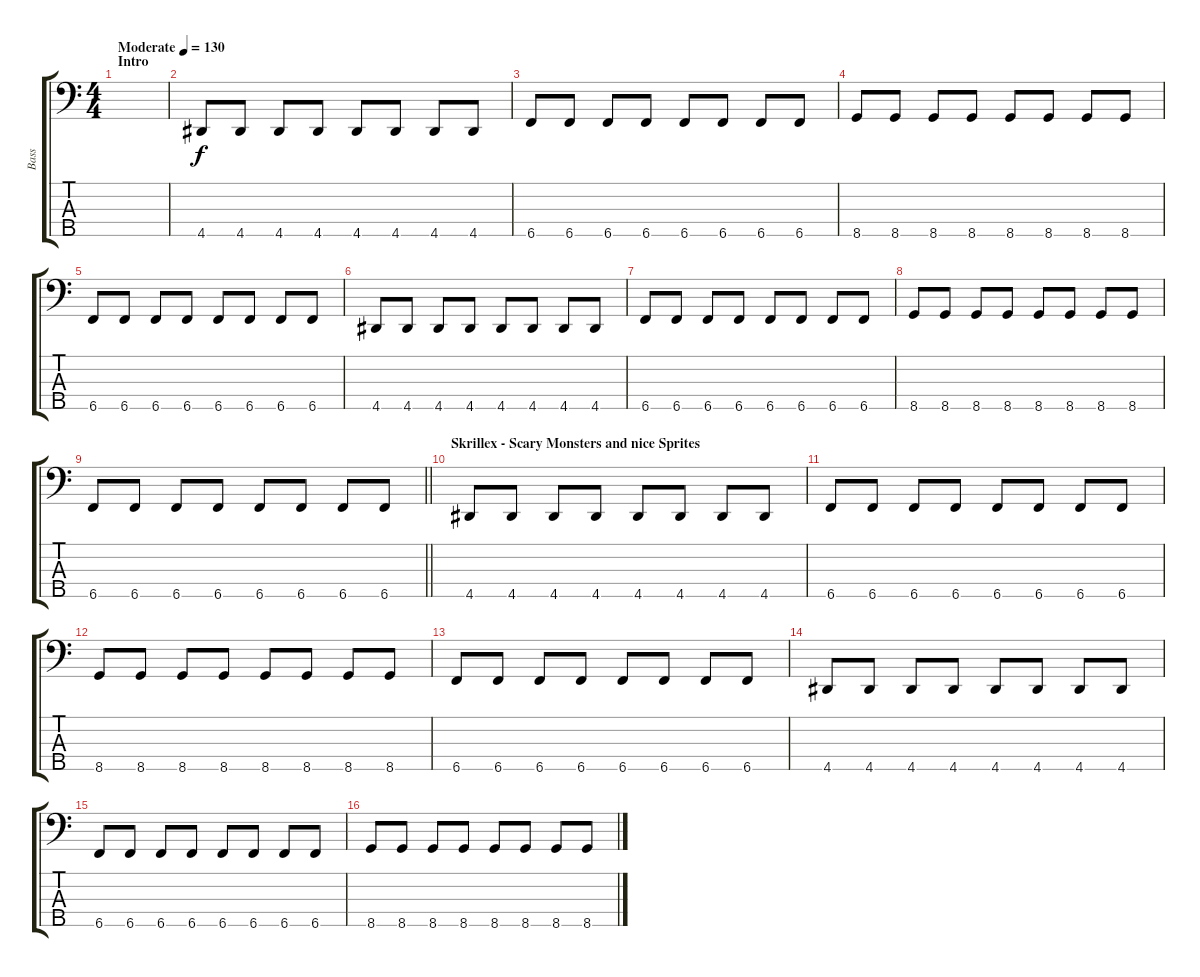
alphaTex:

\track ("Bass" "Bass") {instrument electricbassfinger}
\staff {score tabs}
\tuning (G2 D2 A1 E1 B0) {hide}
\ts (4 4)
\section ("" "Intro")
\tempo (130 "Moderate")
\clef f4
\ks c
|
4.5.8 4.5.8 4.5.8 4.5.8 4.5.8 4.5.8 4.5.8 4.5.8 |
6.5.8 6.5.8 6.5.8 6.5.8 6.5.8 6.5.8 6.5.8 6.5.8 |
8.5.8 8.5.8 8.5.8 8.5.8 8.5.8 8.5.8 8.5.8 8.5.8 |
6.5.8 6.5.8 6.5.8 6.5.8 6.5.8 6.5.8 6.5.8 6.5.8 |
4.5.8 4.5.8 4.5.8 4.5.8 4.5.8 4.5.8 4.5.8 4.5.8 |
6.5.8 6.5.8 6.5.8 6.5.8 6.5.8 6.5.8 6.5.8 6.5.8 |
8.5.8 8.5.8 8.5.8 8.5.8 8.5.8 8.5.8 8.5.8 8.5.8 |
\barLineRight lightlight
6.5.8 6.5.8 6.5.8 6.5.8 6.5.8 6.5.8 6.5.8 6.5.8 |
\section ("" "Skrillex - Scary Monsters and nice Sprites")
4.5.8 4.5.8 4.5.8 4.5.8 4.5.8 4.5.8 4.5.8 4.5.8 |
6.5.8 6.5.8 6.5.8 6.5.8 6.5.8 6.5.8 6.5.8 6.5.8 |
8.5.8 8.5.8 8.5.8 8.5.8 8.5.8 8.5.8 8.5.8 8.5.8 |
6.5.8 6.5.8 6.5.8 6.5.8 6.5.8 6.5.8 6.5.8 6.5.8 |
4.5.8 4.5.8 4.5.8 4.5.8 4.5.8 4.5.8 4.5.8 4.5.8 |
6.5.8 6.5.8 6.5.8 6.5.8 6.5.8 6.5.8 6.5.8 6.5.8 |
8.5.8 8.5.8 8.5.8 8.5.8 8.5.8 8.5.8 8.5.8 8.5.8
